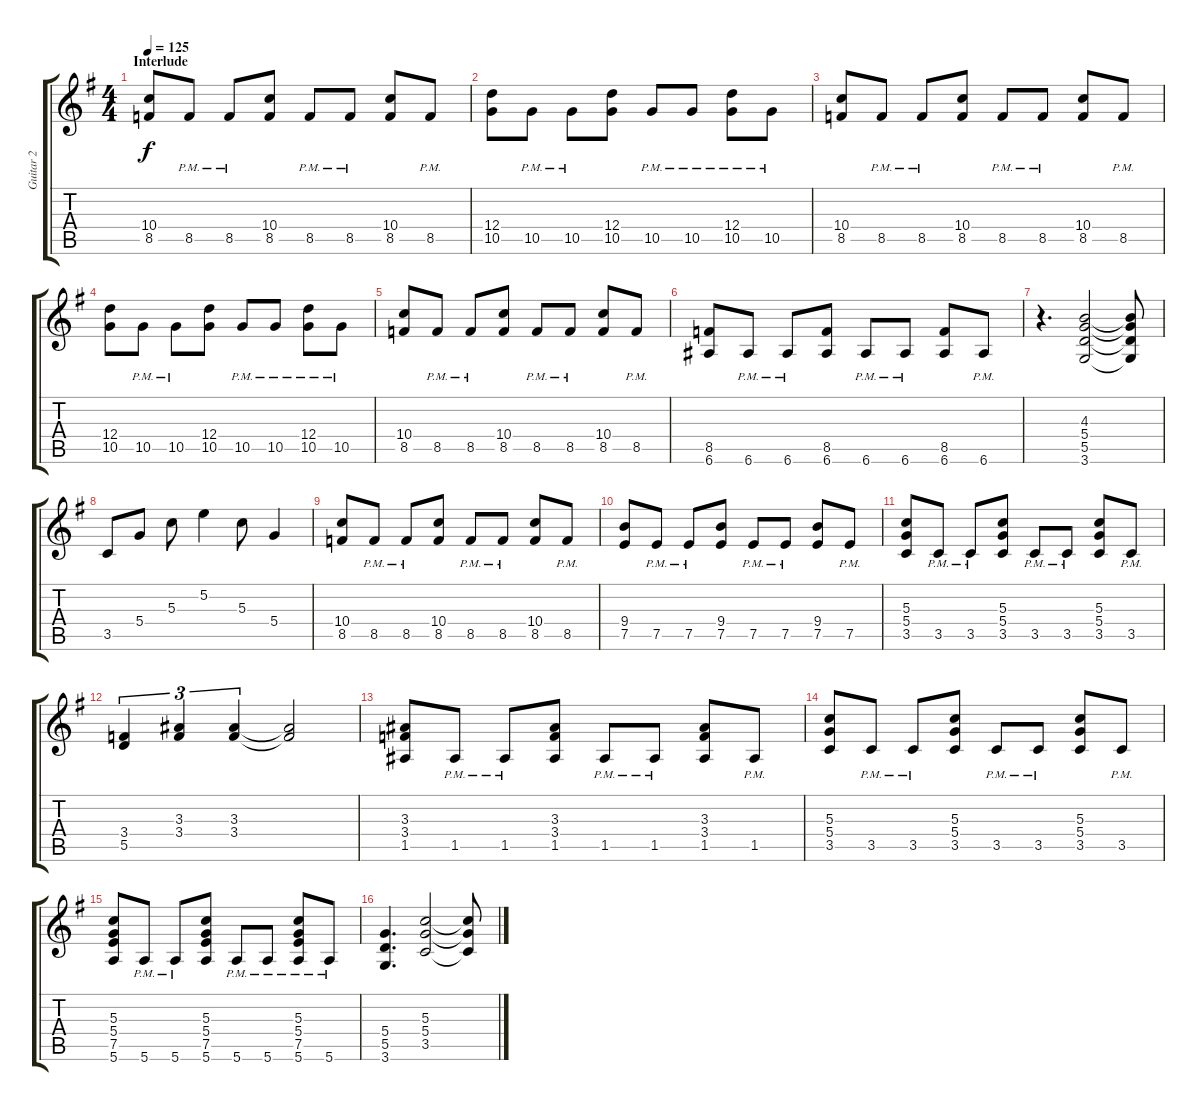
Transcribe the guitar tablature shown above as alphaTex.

\track ("Guitar 2" "Guitar 2") {instrument overdrivenguitar}
\staff {score tabs}
\tuning (E4 B3 G3 D3 A2 E2) {hide}
\ts (4 4)
\section ("" "Interlude")
\tempo 125
\clef g2
\ks eminor
(10.4 8.5).8{dy f} 8.5{pm}.8 8.5{pm}.8 (10.4 8.5).8 8.5{pm}.8 8.5{pm}.8 (10.4 8.5).8 8.5{pm}.8 |
(12.4 10.5).8 10.5{pm}.8 10.5{pm}.8 (12.4 10.5).8 10.5{pm}.8 10.5{pm}.8 (12.4{pm} 10.5{pm}).8 10.5{pm}.8 |
(10.4 8.5).8 8.5{pm}.8 8.5{pm}.8 (10.4 8.5).8 8.5{pm}.8 8.5{pm}.8 (10.4 8.5).8 8.5{pm}.8 |
(12.4 10.5).8 10.5{pm}.8 10.5{pm}.8 (12.4 10.5).8 10.5{pm}.8 10.5{pm}.8 (12.4{pm} 10.5{pm}).8 10.5{pm}.8 |
(10.4 8.5).8 8.5{pm}.8 8.5{pm}.8 (10.4 8.5).8 8.5{pm}.8 8.5{pm}.8 (10.4 8.5).8 8.5{pm}.8 |
(8.5 6.6).8 6.6{pm}.8 6.6{pm}.8 (8.5 6.6).8 6.6{pm}.8 6.6{pm}.8 (8.5 6.6).8 6.6{pm}.8 |
r.4{d} (4.3 5.4 5.5 3.6).2 (4.3{t} 5.4{t} 5.5{t} 3.6{t}).8 |
3.5.8 5.4.8 5.3.8 5.2.4 5.3.8 5.4.4 |
(10.4 8.5).8 8.5{pm}.8 8.5{pm}.8 (10.4 8.5).8 8.5{pm}.8 8.5{pm}.8 (10.4 8.5).8 8.5{pm}.8 |
(9.4 7.5).8 7.5{pm}.8 7.5{pm}.8 (9.4 7.5).8 7.5{pm}.8 7.5{pm}.8 (9.4 7.5).8 7.5{pm}.8 |
(5.3 5.4 3.5).8 3.5{pm}.8 3.5{pm}.8 (5.3 5.4 3.5).8 3.5{pm}.8 3.5{pm}.8 (5.3 5.4 3.5).8 3.5{pm}.8 |
(3.4 5.5).4{tu (3 2)} (3.3 3.4).4{tu (3 2)} (3.3 3.4).4{tu (3 2)} (3.3{t} 3.4{t}).2 |
(3.3 3.4 1.5).8 1.5{pm}.8 1.5{pm}.8 (3.3 3.4 1.5).8 1.5{pm}.8 1.5{pm}.8 (3.3 3.4 1.5).8 1.5{pm}.8 |
(5.3 5.4 3.5).8 3.5{pm}.8 3.5{pm}.8 (5.3 5.4 3.5).8 3.5{pm}.8 3.5{pm}.8 (5.3 5.4 3.5).8 3.5{pm}.8 |
(5.3 5.4 7.5 5.6).8 5.6{pm}.8 5.6{pm}.8 (5.3 5.4 7.5 5.6).8 5.6{pm}.8 5.6{pm}.8 (5.3{pm} 5.4{pm} 7.5{pm} 5.6{pm}).8 5.6{pm}.8 |
(5.4 5.5 3.6).4{d} (5.3 5.4 3.5).2 (5.3{t} 5.4{t} 3.5{t}).8
